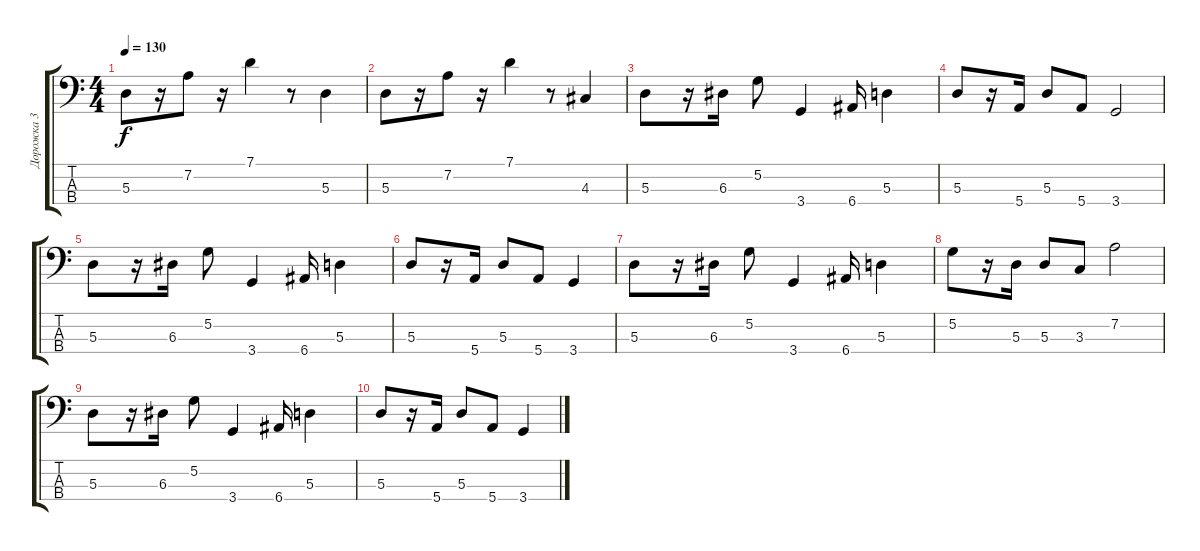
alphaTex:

\track ("Дорожка 3" "Дорожка 3") {instrument electricbassfinger}
\staff {score tabs}
\tuning (G2 D2 A1 E1) {hide}
\ts (4 4)
\tempo 130
\clef f4
\ks c
5.3.8{dy f} r.16 7.2.8 r.16 7.1.4 r.8 5.3.4 |
5.3.8 r.16 7.2.8 r.16 7.1.4 r.8 4.3.4 |
5.3.8 r.16 6.3.16 5.2.8 3.4.4 6.4.16 5.3.4 |
5.3.8 r.16 5.4.16 5.3.8 5.4.8 3.4.2 |
5.3.8 r.16 6.3.16 5.2.8 3.4.4 6.4.16 5.3.4 |
5.3.8 r.16 5.4.16 5.3.8 5.4.8 3.4.4 |
5.3.8 r.16 6.3.16 5.2.8 3.4.4 6.4.16 5.3.4 |
5.2.8 r.16 5.3.16 5.3.8 3.3.8 7.2.2 |
5.3.8 r.16 6.3.16 5.2.8 3.4.4 6.4.16 5.3.4 |
5.3.8 r.16 5.4.16 5.3.8 5.4.8 3.4.4
